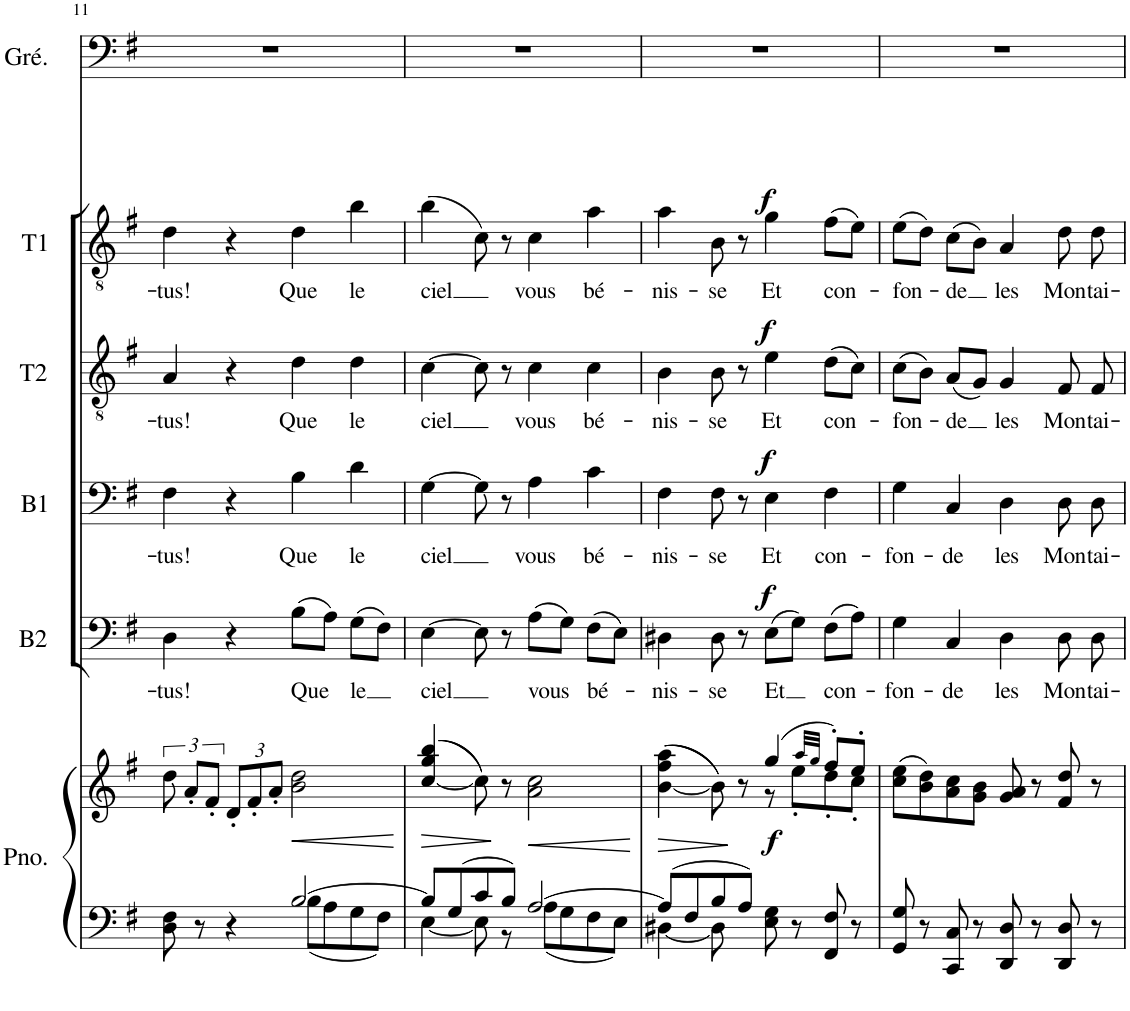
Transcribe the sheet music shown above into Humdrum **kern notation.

**kern	**kern	**dynam	**kern	**text	**dynam	**kern	**text	**dynam	**kern	**text	**dynam	**kern	**text	**dynam	**kern
*part6	*part6	*part6	*part5	*part5	*part5	*part4	*part4	*part4	*part3	*part3	*part3	*part2	*part2	*part2	*part1
*staff7	*staff6	*staff6/7	*staff5	*staff5	*staff5	*staff4	*staff4	*staff4	*staff3	*staff3	*staff3	*staff2	*staff2	*staff2	*staff1
*I"Piano	*	*	*I"Basse 2	*	*	*I"Basse 1	*	*	*I"Tenor 2	*	*	*I"Tenor 1	*	*	*I"Grégorio
*I'Pno.	*	*	*I'B2	*	*	*I'B1	*	*	*I'T2	*	*	*I'T1	*	*	*I'Gré.
!!LO:PB:g=z
*clefF4	*clefG2	*	*clefF4	*	*	*clefF4	*	*	*clefGv2	*	*	*clefGv2	*	*	*clefF4
*k[f#]	*k[f#]	*	*k[f#]	*	*	*k[f#]	*	*	*k[f#]	*	*	*k[f#]	*	*	*k[f#]
*M4/4	*M4/4	*	*M4/4	*	*	*M4/4	*	*	*M4/4	*	*	*M4/4	*	*	*M4/4
*met(c)	*met(c)	*	*met(c)	*	*	*met(c)	*	*	*met(c)	*	*	*met(c)	*	*	*met(c)
=11	=11	=11	=11	=11	=11	=11	=11	=11	=11	=11	=11	=11	=11	=11	=11
*^	*	*	*	*	*	*	*	*	*	*	*	*	*	*	*
!	!	!	!	!	!LO:LY:b	!	!	!LO:LY:b	!	!	!LO:LY:b	!	!	!LO:LY:b	!	!
8D\ 8F#\	2ryy	12dd\	.	4D\	-tus!	.	4F#\	-tus!	.	4A/	-tus!	.	4d\	-tus!	.	1r
.	.	12a'/L	.	.	.	.	.	.	.	.	.	.	.	.	.	.
8r	.	.	.	.	.	.	.	.	.	.	.	.	.	.	.	.
.	.	12f#'/J	.	.	.	.	.	.	.	.	.	.	.	.	.	.
*	*	*Xbrackettup	*	*	*	*	*	*	*	*	*	*	*	*	*	*
4r	.	12d'/L	.	4r	.	.	4r	.	.	4r	.	.	4r	.	.	.
.	.	12f#'/	.	.	.	.	.	.	.	.	.	.	.	.	.	.
.	.	12a'/J	.	.	.	.	.	.	.	.	.	.	.	.	.	.
!	!	!	!LO:HP:b	!	!LO:LY:b	!	!	!LO:LY:b	!	!	!LO:LY:b	!	!	!LO:LY:b	!	!
[2B/	8B\L	2b\ 2dd\	<	(8B\L	Que	.	4B\	Que	.	4d\	Que	.	4d\	Que	.	.
.	8A\	.	.	8A\J)	.	.	.	.	.	.	.	.	.	.	.	.
!	!	!	!	!	!LO:LY:b	!	!	!LO:LY:b	!	!	!LO:LY:b	!	!	!LO:LY:b	!	!
.	8G\	.	.	(8G\L	le	.	4d\	le	.	4d\	le	.	4b\	le	.	.
.	8F#\J	.	.	8F#\J)	.	.	.	.	.	.	.	.	.	.	.	.
*v	*v	*	*	*	*	*	*	*	*	*	*	*	*	*	*	*
.	.	[	.	.	.	.	.	.	.	.	.	.	.	.	.
=12	=12	=12	=12	=12	=12	=12	=12	=12	=12	=12	=12	=12	=12	=12	=12
*^	*	*	*	*	*	*	*	*	*	*	*	*	*	*	*
!	!	!	!LO:HP:b	!	!LO:LY:b	!	!	!LO:LY:b	!	!	!LO:LY:b	!	!	!LO:LY:b	!	!
8B/L]	[4E\	(([4cc/ 4gg/ 4bb/	>	[4E\	ciel	.	[4G\	ciel	.	[4c\	ciel	.	(4b\	ciel	.	1r
8G/	.	.	.	.	.	.	.	.	.	.	.	.	.	.	.	.
8c/	8E\]	8cc\]))	.	8E\]	.	.	8G\]	.	.	8c\]	.	.	8c\)	.	.	.
8B/J	8r	8r	]	8r	.	.	8r	.	.	8r	.	.	8r	.	.	.
!	!	!	!LO:HP:b	!	!LO:LY:b	!	!	!LO:LY:b	!	!	!LO:LY:b	!	!	!LO:LY:b	!	!
[2A/	8A\L	2a\ 2cc\	<	(8A\L	vous	.	4A\	vous	.	4c\	vous	.	4c\	vous	.	.
.	8G\	.	.	8G\J)	.	.	.	.	.	.	.	.	.	.	.	.
!	!	!	!	!	!LO:LY:b	!	!	!LO:LY:b	!	!	!LO:LY:b	!	!	!LO:LY:b	!	!
.	8F#\	.	.	(8F#\L	bé-	.	4c\	bé-	.	4c\	bé-	.	4a\	bé-	.	.
.	8E\J	.	.	8E\J)	.	.	.	.	.	.	.	.	.	.	.	.
*v	*v	*	*	*	*	*	*	*	*	*	*	*	*	*	*	*
.	.	[	.	.	.	.	.	.	.	.	.	.	.	.	.
=13	=13	=13	=13	=13	=13	=13	=13	=13	=13	=13	=13	=13	=13	=13	=13
*^	*	*	*	*	*	*	*	*	*	*	*	*	*	*	*
!	!	!	!LO:HP:b	!	!LO:LY:b	!	!	!LO:LY:b	!	!	!LO:LY:b	!	!	!LO:LY:b	!	!
*	*	*^	*	*	*	*	*	*	*	*	*	*	*	*	*	*
8A/L]	[4D#X\	(([4b\ 4ff#\ 4aa\	2ryy	>	4D#X\	-nis-	.	4F#\	-nis-	.	4B\	-nis-	.	4a\	-nis-	.	1r
8F#/	.	.	.	.	.	.	.	.	.	.	.	.	.	.	.	.	.
!	!	!	!	!	!	!LO:LY:b	!	!	!LO:LY:b	!	!	!LO:LY:b	!	!	!LO:LY:b	!	!
8B/	8D#\]	8b\]))	.	.	8D#\	-se	.	8F#\	-se	.	8B\	-se	.	8B\	-se	.	.
8A/J	2ryy	8r	.	]	8r	.	.	8r	.	.	8r	.	.	8r	.	.	.
!	!	!	!	!LO:DY:b	!	!LO:LY:b	!LO:DY:a	!	!LO:LY:b	!LO:DY:a	!	!LO:LY:b	!LO:DY:a	!	!LO:LY:b	!LO:DY:a	!
8E\ 8G\	.	(4gg/	8r	f	(8E\L	Et	f	4E\	Et	f	4e\	Et	f	4g\	Et	f	.
8r	.	.	8ee'\L	.	8G\J)	.	.	.	.	.	.	.	.	.	.	.	.
.	.	32qaa/LLL	.	.	.	.	.	.	.	.	.	.	.	.	.	.	.
.	.	32qgg/JJJ	.	.	.	.	.	.	.	.	.	.	.	.	.	.	.
!	!	!	!	!	!	!LO:LY:b	!	!	!LO:LY:b	!	!	!LO:LY:b	!	!	!LO:LY:b	!	!
8FF#/ 8F#/	.	8ff#'/L)	8dd'\	.	(8F#\L	con-	.	4F#\	con-	.	(8d\L	con-	.	(8f#\L	con-	.	.
8r	8ryy	8ee'/J	8cc'\J	.	8A\J)	.	.	.	.	.	8c\J)	.	.	8e\J)	.	.	.
=14	=14	=14	=14	=14	=14	=14	=14	=14	=14	=14	=14	=14	=14	=14	=14	=14	=14
!	!	!	!	!	!	!LO:LY:b	!	!	!LO:LY:b	!	!	!LO:LY:b	!	!	!LO:LY:b	!	!
*v	*v	*	*	*	*	*	*	*	*	*	*	*	*	*	*	*	*
*	*v	*v	*	*	*	*	*	*	*	*	*	*	*	*	*	*
8GG/ 8G/	(8cc\ 8ee\L	.	4G\	-fon-	.	4G\	-fon-	.	(8c\L	-fon-	.	(8e\L	-fon-	.	1r
8r	8b\ 8dd\)	.	.	.	.	.	.	.	8B\J)	.	.	8d\J)	.	.	.
!	!	!	!	!LO:LY:b	!	!	!LO:LY:b	!	!	!LO:LY:b	!	!	!LO:LY:b	!	!
8CC/ 8C/	8a\ 8cc\	.	4C/	-de	.	4C/	-de	.	(8A/L	-de	.	(8c\L	-de	.	.
8r	8g\ 8b\J	.	.	.	.	.	.	.	8G/J)	.	.	8B\J)	.	.	.
!	!	!	!	!LO:LY:b	!	!	!LO:LY:b	!	!	!LO:LY:b	!	!	!LO:LY:b	!	!
8DD/ 8D/	8g/ 8a/	.	4D\	les	.	4D\	les	.	4G/	les	.	4A/	les	.	.
8r	8r	.	.	.	.	.	.	.	.	.	.	.	.	.	.
!	!	!	!	!LO:LY:b	!	!	!LO:LY:b	!	!	!LO:LY:b	!	!	!LO:LY:b	!	!
8DD/ 8D/	8f#/ 8dd/	.	8D\	Mon-	.	8D\L	Mon-	.	8F#/	Mon-	.	8d\	Mon-	.	.
!	!	!	!	!LO:LY:b	!	!	!LO:LY:b	!	!	!LO:LY:b	!	!	!LO:LY:b	!	!
8r	8r	.	8D\	-tai-	.	8D\J	-tai-	.	8F#/	-tai-	.	8d\	-tai-	.	.
=	=	=	=	=	=	=	=	=	=	=	=	=	=	=	=
*-	*-	*-	*-	*-	*-	*-	*-	*-	*-	*-	*-	*-	*-	*-	*-
